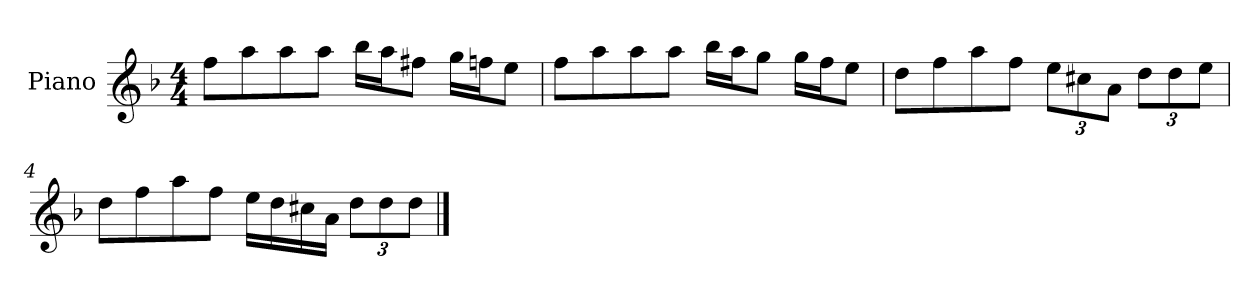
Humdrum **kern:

**kern
*part1
*staff1
*I"Piano
*I'P-no
*clefG2
*k[b-]
*M4/4
*MM90
=1
8ff\L
8aa\
8aa\
8aa\J
16bb-\LL
16aa\J
8ff#X\J
16gg\LL
16ffn\J
8ee\J
=2
8ff\L
8aa\
8aa\
8aa\J
16bb-\LL
16aa\J
8gg\J
16gg\LL
16ff\J
8ee\J
=3
8dd\L
8ff\
8aa\
8ff\J
*Xbrackettup
12ee\L
12cc#X\
12a\J
12dd\L
12dd\
12ee\J
!!LO:LB:g=z
=4
8dd\L
8ff\
8aa\
8ff\J
16ee\LL
16dd\
16cc#X\
16a\JJ
12dd\L
12dd\
12dd\J
==
*-
